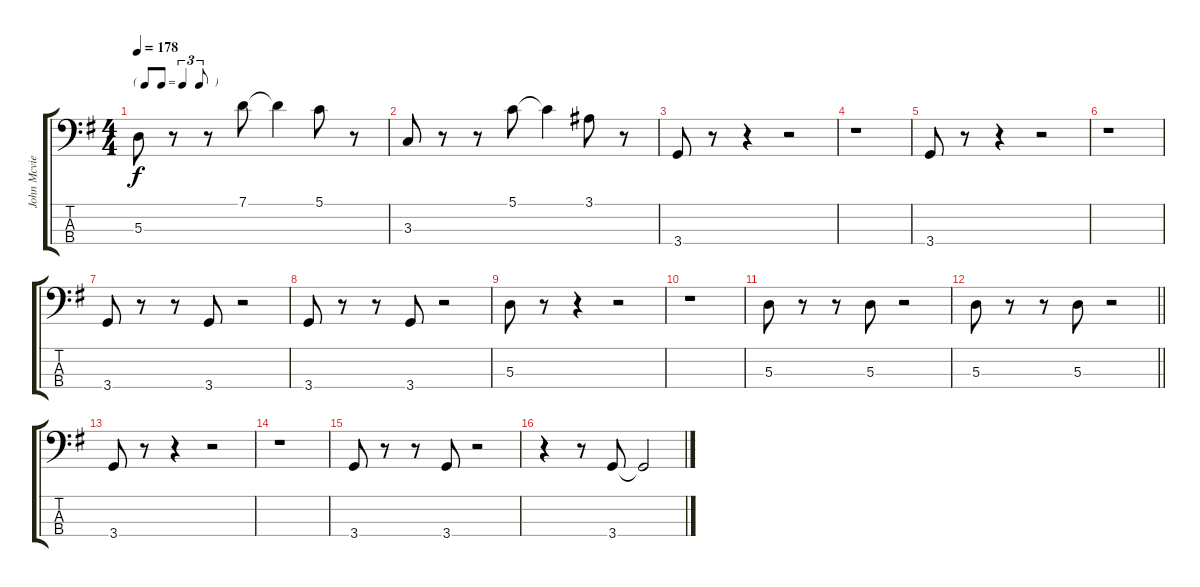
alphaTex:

\track ("John Mcvie - Bass" "John Mcvie") {instrument electricbassfinger}
\staff {score tabs}
\tuning (G2 D2 A1 E1) {hide}
\ts (4 4)
\tf triplet8th
\tempo 178
\clef f4
\ks g
5.3.8{dy f} r.8 r.8 7.1.8 7.1{t}.4 5.1.8 r.8 |
3.3.8 r.8 r.8 5.1.8 5.1{t}.4 3.1.8 r.8 |
3.4.8 r.8 r.4 r.2 |
r.1 |
3.4.8 r.8 r.4 r.2 |
r.1 |
3.4.8 r.8 r.8 3.4.8 r.2 |
3.4.8 r.8 r.8 3.4.8 r.2 |
5.3.8 r.8 r.4 r.2 |
r.1 |
5.3.8 r.8 r.8 5.3.8 r.2 |
\barLineRight lightlight
5.3.8 r.8 r.8 5.3.8 r.2 |
3.4.8 r.8 r.4 r.2 |
r.1 |
3.4.8 r.8 r.8 3.4.8 r.2 |
r.4 r.8 3.4.8 3.4{t}.2
